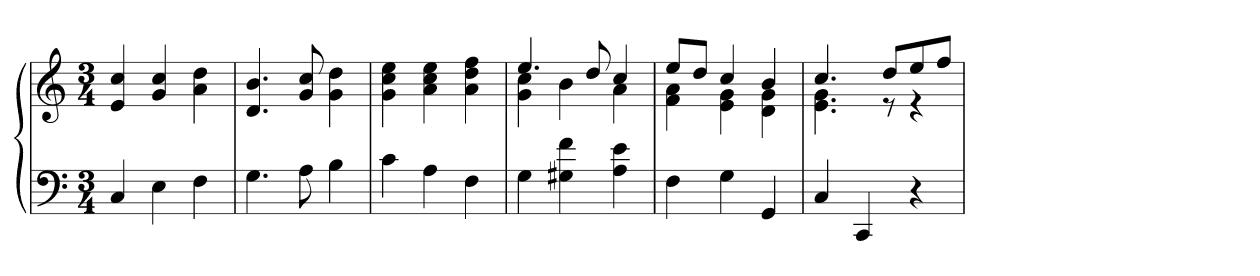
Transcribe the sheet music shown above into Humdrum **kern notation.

**kern	**kern
*part1	*part1
*staff2	*staff1
*clefF4	*clefG2
*k[]	*k[]
*C:	*C:
*M3/4	*M3/4
=1	=1
4C	4e 4cc
4E	4g 4cc
4F	4a 4dd
=2	=2
4.G	4.d 4.b
8A	8g 8cc
4B	4g 4dd
=3	=3
4c	4g 4cc 4ee
4A	4a 4cc 4ee
4F	4a 4dd 4ff
=4	=4
*	*^
4G	4.ee	4g 4cc
4G#X 4f	.	4b
.	8dd	.
4A 4e	4cc	4a
=5	=5	=5
4F	8eeL	4f 4a
.	8ddJ	.
4G	4cc	4e 4g
4GG	4b	4d 4g
=6	=6	=6
4C	4.cc	4.e 4.g
4CC	.	.
.	8ddL	8r
4r	8ee	4r
.	8ffJ	.
*	*v	*v
=	=
*-	*-
